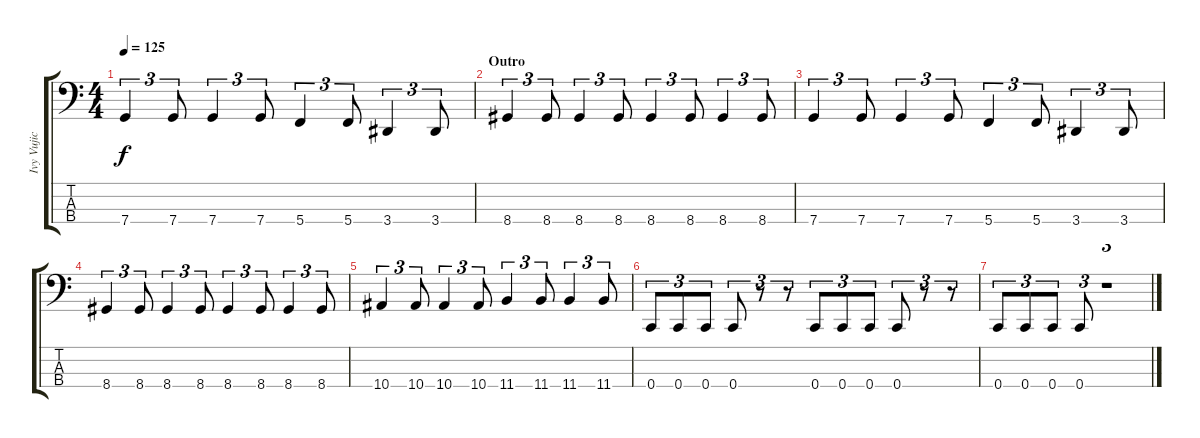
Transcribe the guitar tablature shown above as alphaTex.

\track ("Ivy Vujic (Bass)" "Ivy Vujic ") {instrument electricbasspick}
\staff {score tabs}
\tuning (F2 C2 G1 C1) {hide}
\ts (4 4)
\tempo 125
\clef f4
\ks c
7.4.4{tu (3 2) dy f} 7.4.8{tu (3 2)} 7.4.4{tu (3 2)} 7.4.8{tu (3 2)} 5.4.4{tu (3 2)} 5.4.8{tu (3 2)} 3.4.4{tu (3 2)} 3.4.8{tu (3 2)} |
\section ("" "Outro")
8.4.4{tu (3 2)} 8.4.8{tu (3 2)} 8.4.4{tu (3 2)} 8.4.8{tu (3 2)} 8.4.4{tu (3 2)} 8.4.8{tu (3 2)} 8.4.4{tu (3 2)} 8.4.8{tu (3 2)} |
7.4.4{tu (3 2)} 7.4.8{tu (3 2)} 7.4.4{tu (3 2)} 7.4.8{tu (3 2)} 5.4.4{tu (3 2)} 5.4.8{tu (3 2)} 3.4.4{tu (3 2)} 3.4.8{tu (3 2)} |
8.4.4{tu (3 2)} 8.4.8{tu (3 2)} 8.4.4{tu (3 2)} 8.4.8{tu (3 2)} 8.4.4{tu (3 2)} 8.4.8{tu (3 2)} 8.4.4{tu (3 2)} 8.4.8{tu (3 2)} |
10.4.4{tu (3 2)} 10.4.8{tu (3 2)} 10.4.4{tu (3 2)} 10.4.8{tu (3 2)} 11.4.4{tu (3 2)} 11.4.8{tu (3 2)} 11.4.4{tu (3 2)} 11.4.8{tu (3 2)} |
0.4.8{tu (3 2)} 0.4.8{tu (3 2)} 0.4.8{tu (3 2)} 0.4.8{tu (3 2)} r.8{tu (3 2)} r.8{tu (3 2)} 0.4.8{tu (3 2)} 0.4.8{tu (3 2)} 0.4.8{tu (3 2)} 0.4.8{tu (3 2)} r.8{tu (3 2)} r.8{tu (3 2)} |
0.4.8{tu (3 2)} 0.4.8{tu (3 2)} 0.4.8{tu (3 2)} 0.4.8{tu (3 2)} r.1{tu (3 2)}
